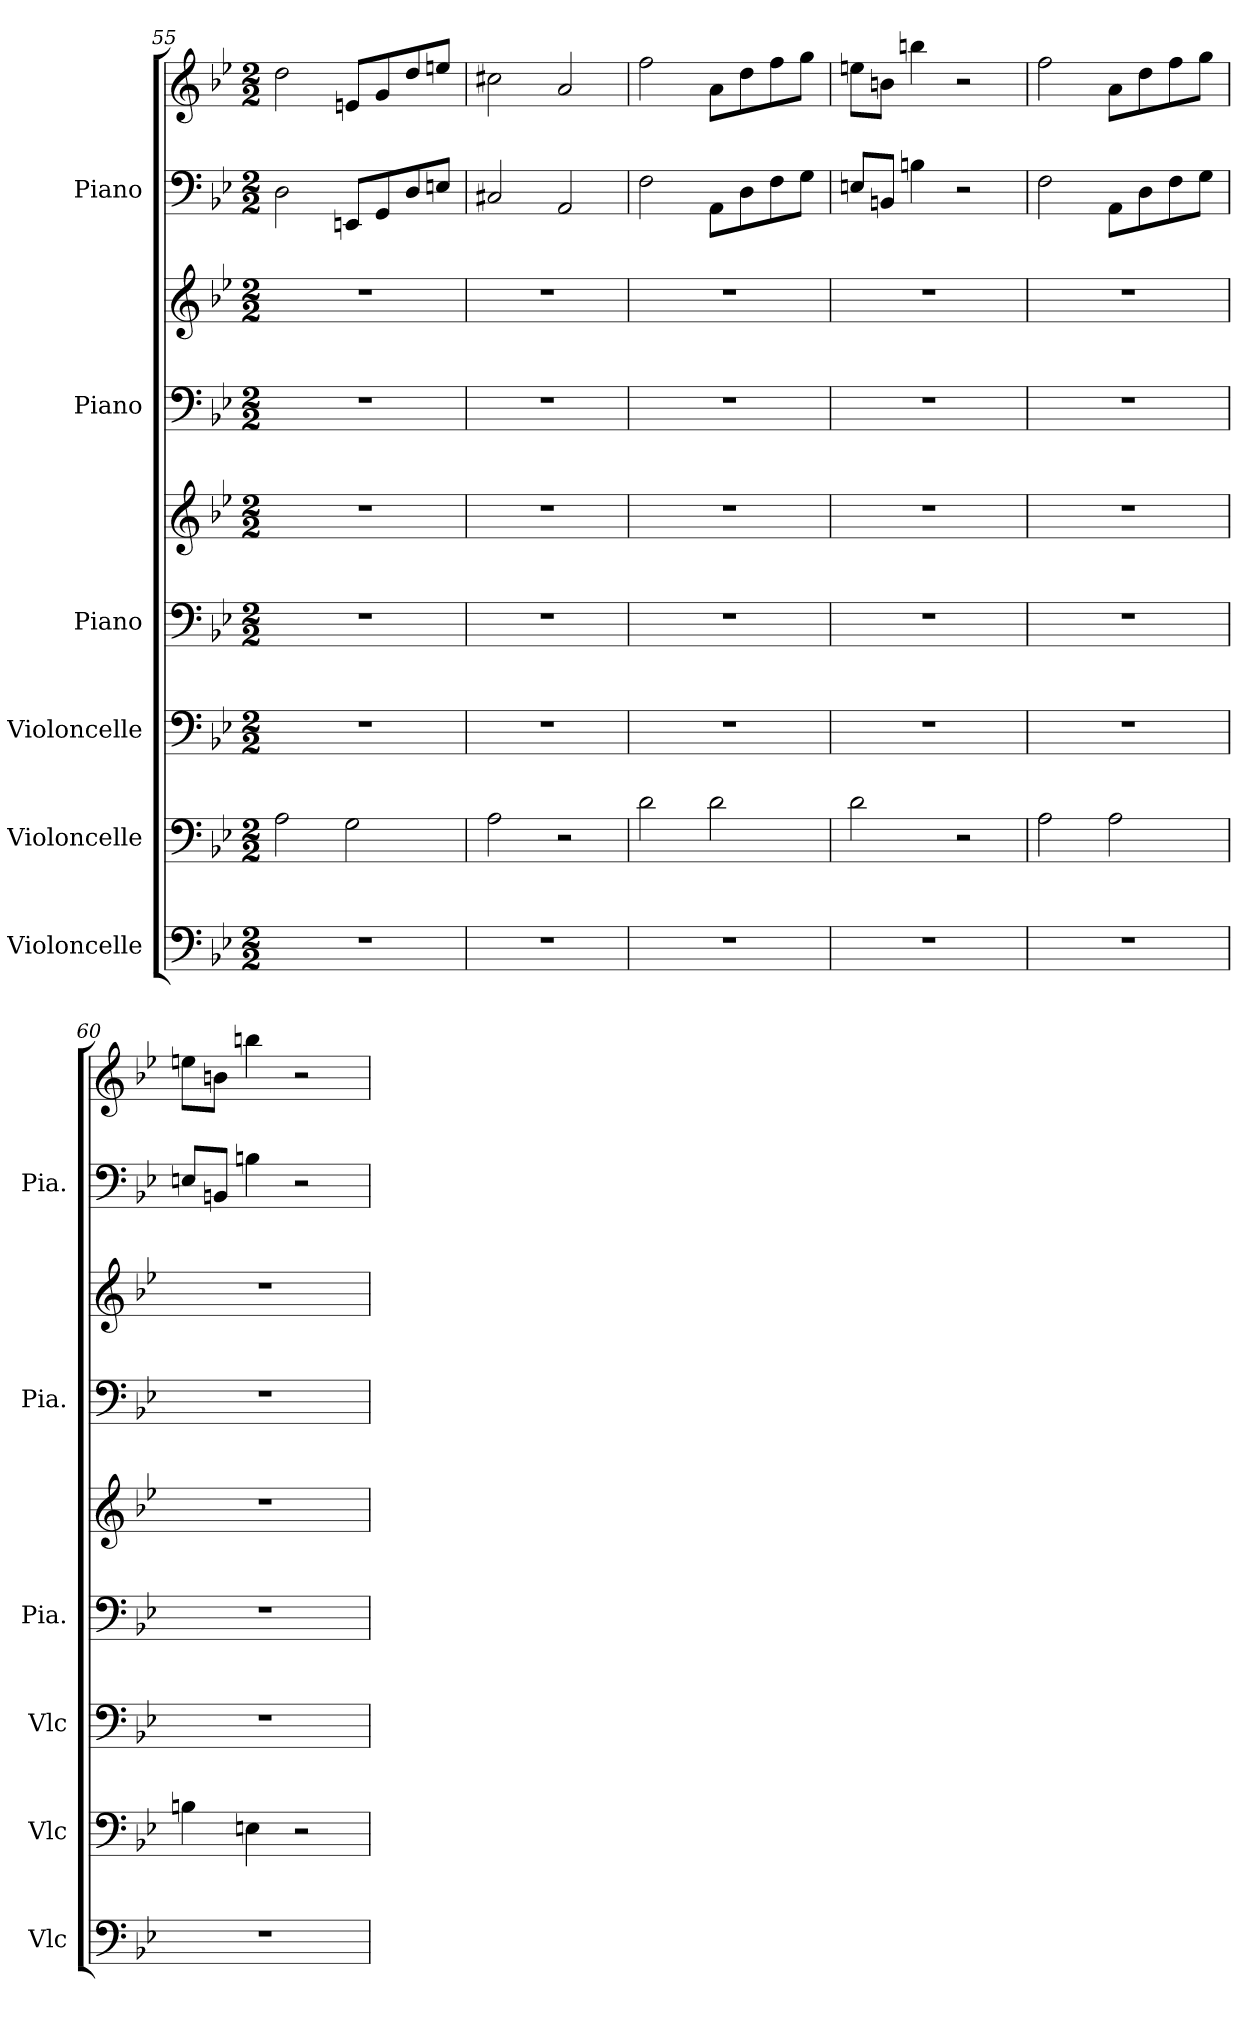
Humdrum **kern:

**kern	**kern	**kern	**kern	**kern	**kern	**kern	**kern	**kern
*part6	*part5	*part4	*part3	*part3	*part2	*part2	*part1	*part1
*staff9	*staff8	*staff7	*staff6	*staff5	*staff4	*staff3	*staff2	*staff1
*I"Violoncelle	*I"Violoncelle	*I"Violoncelle	*I"Piano	*	*I"Piano	*	*I"Piano	*
*I'Vlc	*I'Vlc	*I'Vlc	*I'Pia.	*	*I'Pia.	*	*I'Pia.	*
*clefF4	*clefF4	*clefF4	*clefF4	*clefG2	*clefF4	*clefG2	*clefF4	*clefG2
*k[b-e-]	*k[b-e-]	*k[b-e-]	*k[b-e-]	*k[b-e-]	*k[b-e-]	*k[b-e-]	*k[b-e-]	*k[b-e-]
*M2/2	*M2/2	*M2/2	*M2/2	*M2/2	*M2/2	*M2/2	*M2/2	*M2/2
=55	=55	=55	=55	=55	=55	=55	=55	=55
1r	2A\	1r	1r	1r	1r	1r	2D\	2dd\
.	2G\	.	.	.	.	.	8EEn/L	8en/L
.	.	.	.	.	.	.	8GG/	8g/
.	.	.	.	.	.	.	8D/	8dd/
.	.	.	.	.	.	.	8En/J	8een/J
=56	=56	=56	=56	=56	=56	=56	=56	=56
1r	2A\	1r	1r	1r	1r	1r	2C#X/	2cc#X\
.	2r	.	.	.	.	.	2AA/	2a/
=57	=57	=57	=57	=57	=57	=57	=57	=57
1r	2d\	1r	1r	1r	1r	1r	2F\	2ff\
.	2d\	.	.	.	.	.	8AA\L	8a\L
.	.	.	.	.	.	.	8D\	8dd\
.	.	.	.	.	.	.	8F\	8ff\
.	.	.	.	.	.	.	8G\J	8gg\J
!!LO:PB:g=z
=58	=58	=58	=58	=58	=58	=58	=58	=58
1r	2d\	1r	1r	1r	1r	1r	8En/L	8een\L
.	.	.	.	.	.	.	8BBn/J	8bn\J
.	.	.	.	.	.	.	4Bn\	4bbn\
.	2r	.	.	.	.	.	2r	2r
=59	=59	=59	=59	=59	=59	=59	=59	=59
1r	2A\	1r	1r	1r	1r	1r	2F\	2ff\
.	2A\	.	.	.	.	.	8AA\L	8a\L
.	.	.	.	.	.	.	8D\	8dd\
.	.	.	.	.	.	.	8F\	8ff\
.	.	.	.	.	.	.	8G\J	8gg\J
=60	=60	=60	=60	=60	=60	=60	=60	=60
1r	4Bn\	1r	1r	1r	1r	1r	8En/L	8een\L
.	.	.	.	.	.	.	8BBn/J	8bn\J
.	4En\	.	.	.	.	.	4Bn\	4bbn\
.	2r	.	.	.	.	.	2r	2r
=	=	=	=	=	=	=	=	=
*-	*-	*-	*-	*-	*-	*-	*-	*-
